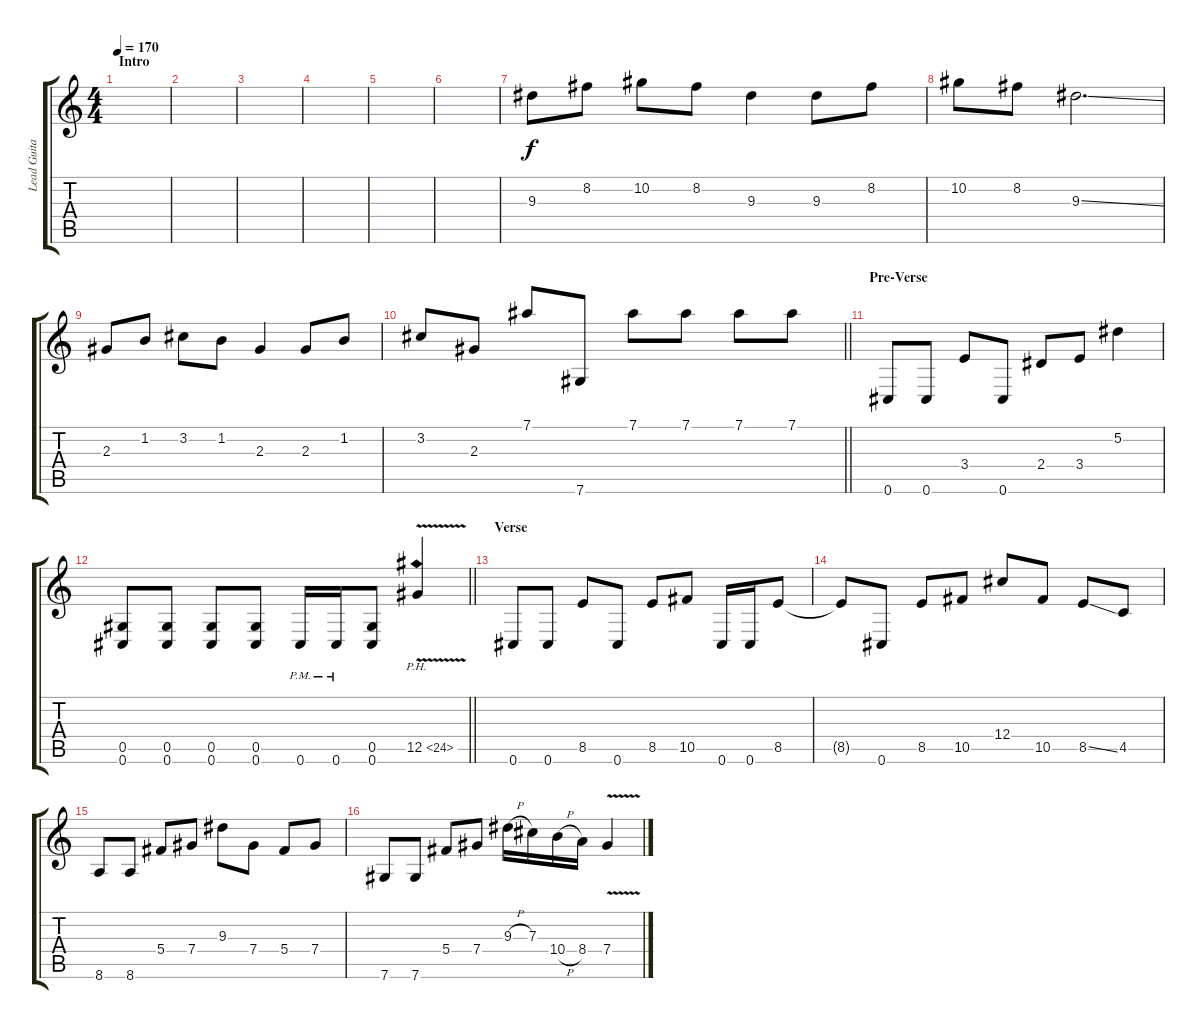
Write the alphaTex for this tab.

\track ("Lead Guitar II" "Lead Guita") {instrument distortionguitar}
\staff {score tabs}
\tuning (Eb4 Bb3 Gb3 Db3 Ab2 Db2) {hide}
\ts (4 4)
\section ("" "Intro")
\tempo 170
\clef g2
\ks c
|
|
|
|
|
|
9.3.8 8.2.8 10.2.8 8.2.8 9.3.4 9.3.8 8.2.8 |
10.2.8 8.2.8 9.3{ss}.2{d} |
2.3.8 1.2.8 3.2.8 1.2.8 2.3.4 2.3.8 1.2.8 |
\barLineRight lightlight
3.2.8 2.3.8 7.1.8 7.6.8 7.1.8 7.1.8 7.1.8 7.1.8 |
\section ("" "Pre-Verse")
0.6.8 0.6.8 3.4.8 0.6.8 2.4.8 3.4.8 5.2.4 |
\barLineRight lightlight
(0.5 0.6).8 (0.5 0.6).8 (0.5 0.6).8 (0.5 0.6).8 0.6{pm}.16 0.6{pm}.16 (0.5 0.6).8 12.5{ph 12 v}.4 |
\section ("" "Verse")
0.6.8 0.6.8 8.5.8 0.6.8 8.5.8 10.5.8 0.6.16 0.6.16 8.5.8 |
8.5{t}.8 0.6.8 8.5.8 10.5.8 12.4.8 10.5.8 8.5{ss}.8 4.5.8 |
8.6.8 8.6.8 5.4.8 7.4.8 9.3.8 7.4.8 5.4.8 7.4.8 |
7.6.8 7.6.8 5.4.8 7.4.8 9.3{h}.16 7.3.16 10.4{h}.16 8.4.16 7.4{v}.4
